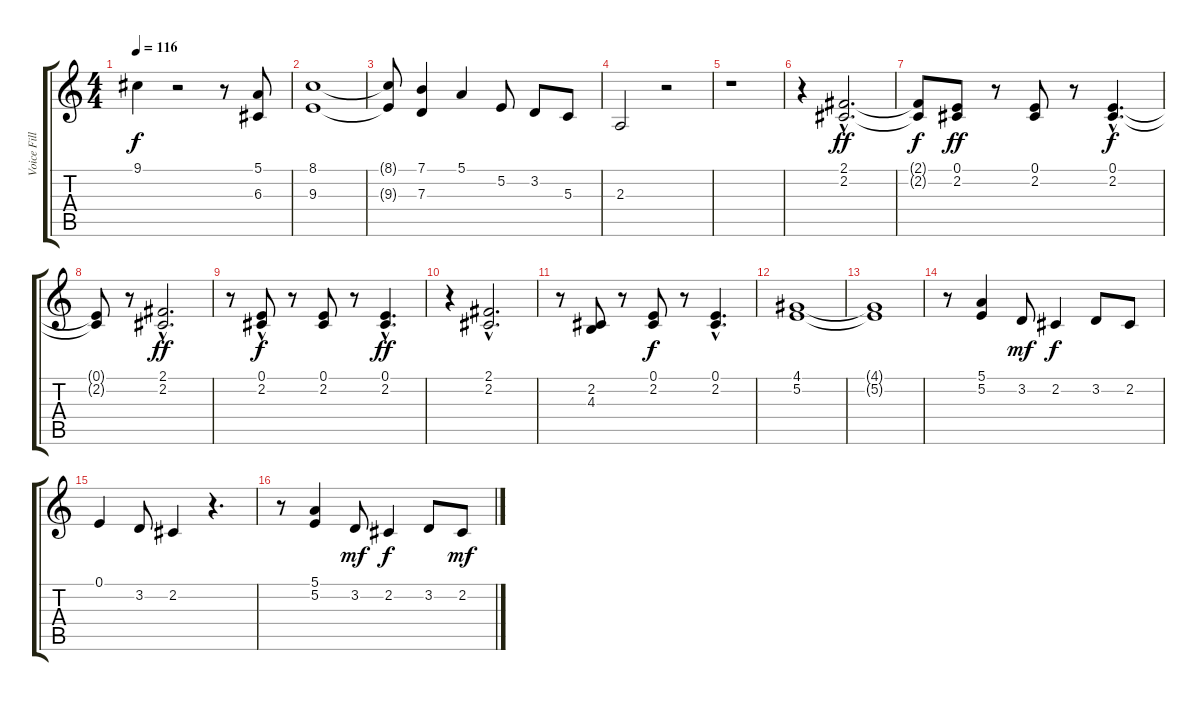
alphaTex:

\track ("Voice Fill" "Voice Fill") {instrument pad7halo}
\staff {score tabs}
\tuning (E4 B3 G3 D3 A2 E2) {hide}
\ts (4 4)
\tempo 116
\clef g2
\ks c
9.1{t}.4{dy f} r.2 r.8 (5.1 6.3).8 |
(8.1 9.3).1 |
(8.1{t} 9.3{t}).8 (7.1 7.3).4 5.1.4 5.2.8 3.2.8 5.3.8 |
2.3.2 r.2 |
r.1 |
r.4 (2.1{hac} 2.2{hac}).2{d dy ff instrument synthbrass1} |
(2.1{t} 2.2{t}).8{dy f} (0.1 2.2).8{dy ff} r.8 (0.1 2.2).8 r.8 (0.1{hac} 2.2{hac}).4{d dy f} |
(0.1{t} 2.2{t}).8 r.8 (2.1{hac} 2.2{hac}).2{d dy ff} |
r.8 (0.1 2.2{hac}).8{dy f} r.8 (0.1 2.2).8 r.8 (0.1{hac} 2.2{hac}).4{d dy ff} |
r.4 (2.1{hac} 2.2{hac}).2{d} |
r.8 (2.2 4.3).8 r.8 (0.1 2.2).8{dy f} r.8 (0.1{hac} 2.2{hac}).4{d} |
(4.1 5.2).1 |
(4.1{t} 5.2{t}).1 |
r.8 (5.1 5.2).4{instrument pad7halo} 3.2.8{dy mf} 2.2.4{dy f} 3.2.8 2.2.8 |
0.1.4 3.2.8 2.2.4 r.4{d} |
r.8 (5.1 5.2).4 3.2.8{dy mf} 2.2.4{dy f} 3.2.8 2.2.8{dy mf}
